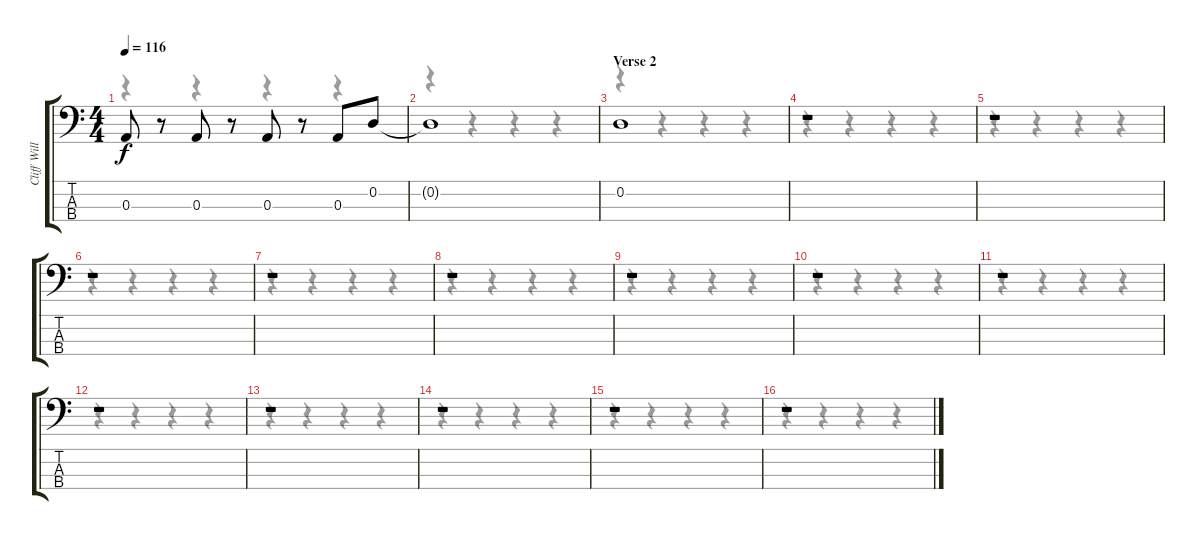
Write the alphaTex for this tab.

\track ("Cliff Williams" "Cliff Will") {instrument electricbasspick}
\staff {score tabs}
\tuning (G2 D2 A1 E1) {hide}
\voice
\ts (4 4)
\tempo 116
\clef f4
\ks c
0.3.8{dy f} r.8 0.3.8 r.8 0.3.8 r.8 0.3.8 0.2.8 |
0.2{t}.1 |
\section ("" "Verse 2")
0.2.1 |
r.1 |
r.1 |
r.1 |
r.1 |
r.1 |
r.1 |
r.1 |
r.1 |
r.1 |
r.1 |
r.1 |
r.1 |
r.1
\voice
\clef f4
\ottava regular
\simile none
\ks c
r.4{dy f} r.4 r.4 r.4 |
r.4 r.4 r.4 r.4 |
r.4 r.4 r.4 r.4 |
r.4 r.4 r.4 r.4 |
r.4 r.4 r.4 r.4 |
r.4 r.4 r.4 r.4 |
r.4 r.4 r.4 r.4 |
r.4 r.4 r.4 r.4 |
r.4 r.4 r.4 r.4 |
r.4 r.4 r.4 r.4 |
r.4 r.4 r.4 r.4 |
r.4 r.4 r.4 r.4 |
r.4 r.4 r.4 r.4 |
r.4 r.4 r.4 r.4 |
r.4 r.4 r.4 r.4 |
r.4 r.4 r.4 r.4
